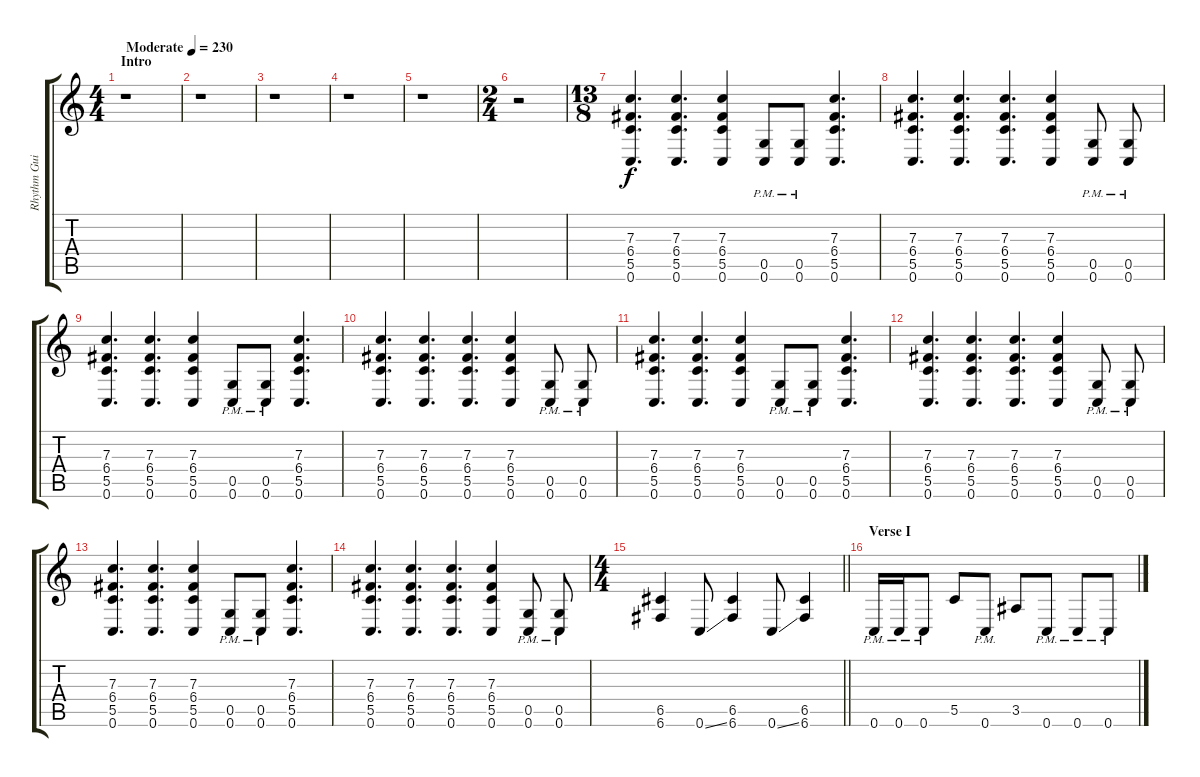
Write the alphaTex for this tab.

\track ("Rhythm Guitar" "Rhythm Gui") {instrument overdrivenguitar}
\staff {score tabs}
\tuning (D4 A3 F3 C3 G2 C2) {hide}
\ts (4 4)
\section ("" "Intro")
\tempo (230 "Moderate")
\clef g2
\ks c
r.1{dy f instrument overdrivenguitar} |
r.1 |
r.1 |
r.1 |
r.1 |
\ts (2 4)
r.2 |
\ts (13 8)
(7.3 6.4 5.5 0.6).4{d} (7.3 6.4 5.5 0.6).4{d} (7.3 6.4 5.5 0.6).4 (0.5{pm} 0.6{pm}).8 (0.5{pm} 0.6{pm}).8 (7.3 6.4 5.5 0.6).4{d} |
(7.3 6.4 5.5 0.6).4{d} (7.3 6.4 5.5 0.6).4{d} (7.3 6.4 5.5 0.6).4{d} (7.3 6.4 5.5 0.6).4 (0.5{pm} 0.6{pm}).8 (0.5{pm} 0.6{pm}).8 |
(7.3 6.4 5.5 0.6).4{d} (7.3 6.4 5.5 0.6).4{d} (7.3 6.4 5.5 0.6).4 (0.5{pm} 0.6{pm}).8 (0.5{pm} 0.6{pm}).8 (7.3 6.4 5.5 0.6).4{d} |
(7.3 6.4 5.5 0.6).4{d} (7.3 6.4 5.5 0.6).4{d} (7.3 6.4 5.5 0.6).4{d} (7.3 6.4 5.5 0.6).4 (0.5{pm} 0.6{pm}).8 (0.5{pm} 0.6{pm}).8 |
(7.3 6.4 5.5 0.6).4{d} (7.3 6.4 5.5 0.6).4{d} (7.3 6.4 5.5 0.6).4 (0.5{pm} 0.6{pm}).8 (0.5{pm} 0.6{pm}).8 (7.3 6.4 5.5 0.6).4{d} |
(7.3 6.4 5.5 0.6).4{d} (7.3 6.4 5.5 0.6).4{d} (7.3 6.4 5.5 0.6).4{d} (7.3 6.4 5.5 0.6).4 (0.5{pm} 0.6{pm}).8 (0.5{pm} 0.6{pm}).8 |
(7.3 6.4 5.5 0.6).4{d} (7.3 6.4 5.5 0.6).4{d} (7.3 6.4 5.5 0.6).4 (0.5{pm} 0.6{pm}).8 (0.5{pm} 0.6{pm}).8 (7.3 6.4 5.5 0.6).4{d} |
(7.3 6.4 5.5 0.6).4{d} (7.3 6.4 5.5 0.6).4{d} (7.3 6.4 5.5 0.6).4{d} (7.3 6.4 5.5 0.6).4 (0.5{pm} 0.6{pm}).8 (0.5{pm} 0.6{pm}).8 |
\ts (4 4)
\barLineRight lightlight
(6.5 6.6).4 0.6{ss}.8 (6.5 6.6).4 0.6{ss}.8 (6.5 6.6).4 |
\section ("" "Verse I")
0.6{pm}.16 0.6{pm}.16 0.6{pm}.8 5.5.8 0.6{pm}.8 3.5.8 0.6{pm}.8 0.6{pm}.8 0.6{pm}.8
